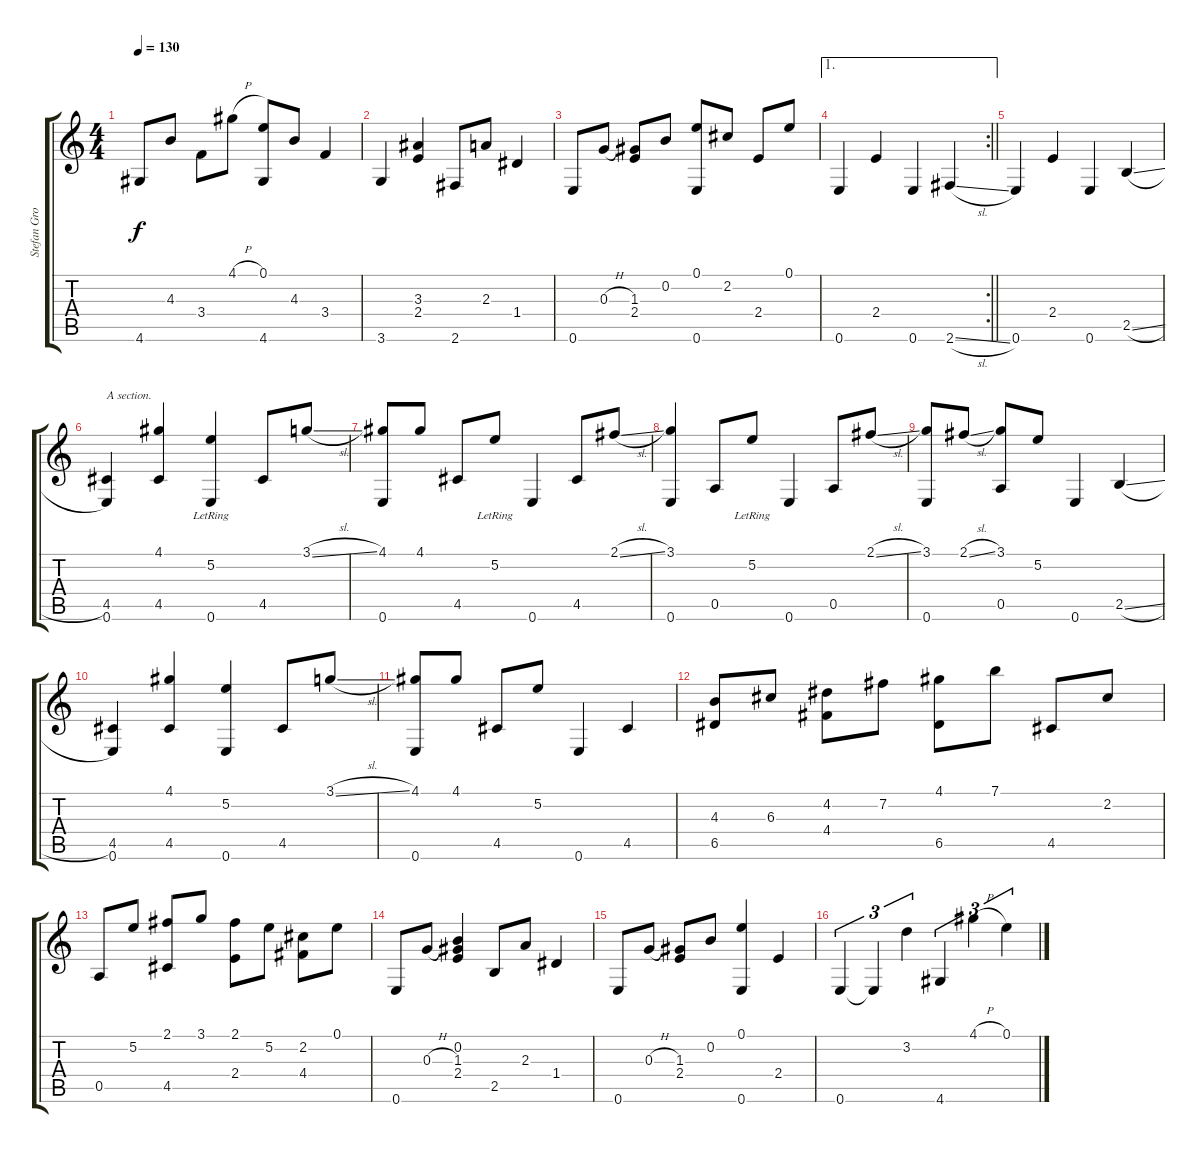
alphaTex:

\track ("Stefan Grossman" "Stefan Gro") {instrument acousticguitarnylon}
\staff {score tabs}
\tuning (E4 B3 G3 D3 A2 E2) {hide}
\ts (4 4)
\tempo 130
\clef g2
\ks c
4.6.8{dy f} 4.3.8 3.4.8 4.1{h}.8 (0.1 4.6).8 4.3.8 3.4.4 |
3.6.4 (3.3 2.4).4 2.6.8 2.3.8 1.4.4 |
0.6.8 0.3{h}.8 (1.3 2.4).8 0.2.8 (0.1 0.6).8 2.2.8 2.4.8 0.1.8 |
\ae 1
\rc 2
\barLineRight lightlight
0.6.4 2.4.4 0.6.4 2.6{sl}.4 |
0.6.4 2.4.4 0.6.4 2.5{sl}.4 |
(4.5 0.6).4{txt "A section."} (4.1 4.5).4 (5.2{lr} 0.6).4 4.5.8 3.1{sl}.8 |
(4.1 0.6).8 4.1.8 4.5.8 5.2{lr}.8 0.6.4 4.5.8 2.1{sl}.8 |
(3.1 0.6).4 0.5.8 5.2{lr}.8 0.6.4 0.5.8 2.1{sl}.8 |
(3.1 0.6).8 2.1{sl}.8 (3.1 0.5).8 5.2.8 0.6.4 2.5{sl}.4 |
(4.5 0.6).4 (4.1 4.5).4 (5.2 0.6).4 4.5.8 3.1{sl}.8 |
(4.1 0.6).8 4.1.8 4.5.8 5.2.8 0.6.4 4.5.4 |
(4.3 6.5).8 6.3.8 (4.2 4.4).8 7.2.8 (4.1 6.5).8 7.1.8 4.5.8 2.2.8 |
0.5.8 5.2.8 (2.1 4.5).8 3.1.8 (2.1 2.4).8 5.2.8 (2.2 4.4).8 0.1.8 |
0.6.8 0.3{h}.8 (0.2 1.3 2.4).4 2.5.8 2.3.8 1.4.4 |
0.6.8 0.3{h}.8 (1.3 2.4).8 0.2.8 (0.1 0.6).4 2.4.4 |
0.6.4{tu (3 2)} 0.6{t}.4{tu (3 2)} 3.2.4{tu (3 2)} 4.6.4{tu (3 2)} 4.1{h}.4{tu (3 2)} 0.1.4{tu (3 2)}
